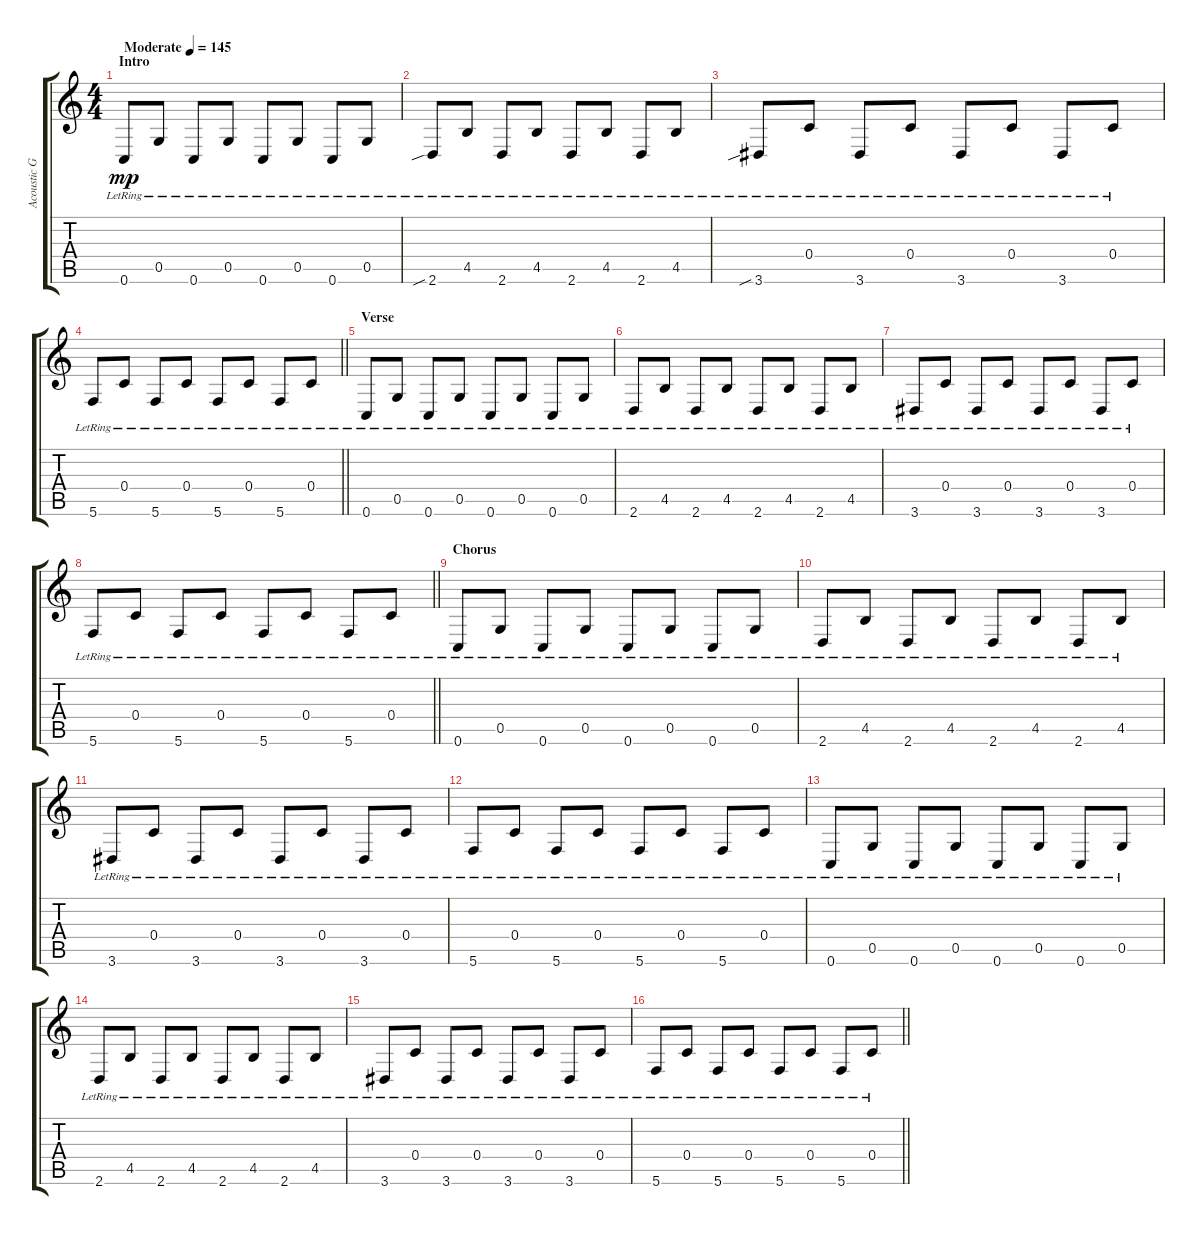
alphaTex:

\track ("Acoustic Guitar II" "Acoustic G") {instrument acousticguitarsteel}
\staff {score tabs}
\tuning (D4 A3 F3 C3 G2 C2) {hide}
\ts (4 4)
\section ("" "Intro")
\tempo (145 "Moderate")
\clef g2
\ks c
0.6{lr}.8{dy mp instrument acousticguitarsteel} 0.5{lr}.8 0.6{lr}.8 0.5{lr}.8 0.6{lr}.8 0.5{lr}.8 0.6{lr}.8 0.5{lr}.8 |
2.6{sib lr}.8 4.5{lr}.8 2.6{lr}.8 4.5{lr}.8 2.6{lr}.8 4.5{lr}.8 2.6{lr}.8 4.5{lr}.8 |
3.6{sib lr}.8 0.4{lr}.8 3.6{lr}.8 0.4{lr}.8 3.6{lr}.8 0.4{lr}.8 3.6{lr}.8 0.4{lr}.8 |
\barLineRight lightlight
5.6{lr}.8 0.4{lr}.8 5.6{lr}.8 0.4{lr}.8 5.6{lr}.8 0.4{lr}.8 5.6{lr}.8 0.4{lr}.8 |
\section ("" "Verse")
0.6{lr}.8 0.5{lr}.8 0.6{lr}.8 0.5{lr}.8 0.6{lr}.8 0.5{lr}.8 0.6{lr}.8 0.5{lr}.8 |
2.6{lr}.8 4.5{lr}.8 2.6{lr}.8 4.5{lr}.8 2.6{lr}.8 4.5{lr}.8 2.6{lr}.8 4.5{lr}.8 |
3.6{lr}.8 0.4{lr}.8 3.6{lr}.8 0.4{lr}.8 3.6{lr}.8 0.4{lr}.8 3.6{lr}.8 0.4{lr}.8 |
\barLineRight lightlight
5.6{lr}.8 0.4{lr}.8 5.6{lr}.8 0.4{lr}.8 5.6{lr}.8 0.4{lr}.8 5.6{lr}.8 0.4{lr}.8 |
\section ("" "Chorus")
0.6{lr}.8 0.5{lr}.8 0.6{lr}.8 0.5{lr}.8 0.6{lr}.8 0.5{lr}.8 0.6{lr}.8 0.5{lr}.8 |
2.6{lr}.8 4.5{lr}.8 2.6{lr}.8 4.5{lr}.8 2.6{lr}.8 4.5{lr}.8 2.6{lr}.8 4.5{lr}.8 |
3.6{lr}.8 0.4{lr}.8 3.6{lr}.8 0.4{lr}.8 3.6{lr}.8 0.4{lr}.8 3.6{lr}.8 0.4{lr}.8 |
5.6{lr}.8 0.4{lr}.8 5.6{lr}.8 0.4{lr}.8 5.6{lr}.8 0.4{lr}.8 5.6{lr}.8 0.4{lr}.8 |
0.6{lr}.8 0.5{lr}.8 0.6{lr}.8 0.5{lr}.8 0.6{lr}.8 0.5{lr}.8 0.6{lr}.8 0.5{lr}.8 |
2.6{lr}.8 4.5{lr}.8 2.6{lr}.8 4.5{lr}.8 2.6{lr}.8 4.5{lr}.8 2.6{lr}.8 4.5{lr}.8 |
3.6{lr}.8 0.4{lr}.8 3.6{lr}.8 0.4{lr}.8 3.6{lr}.8 0.4{lr}.8 3.6{lr}.8 0.4{lr}.8 |
\barLineRight lightlight
5.6{lr}.8 0.4{lr}.8 5.6{lr}.8 0.4{lr}.8 5.6{lr}.8 0.4{lr}.8 5.6{lr}.8 0.4{lr}.8
